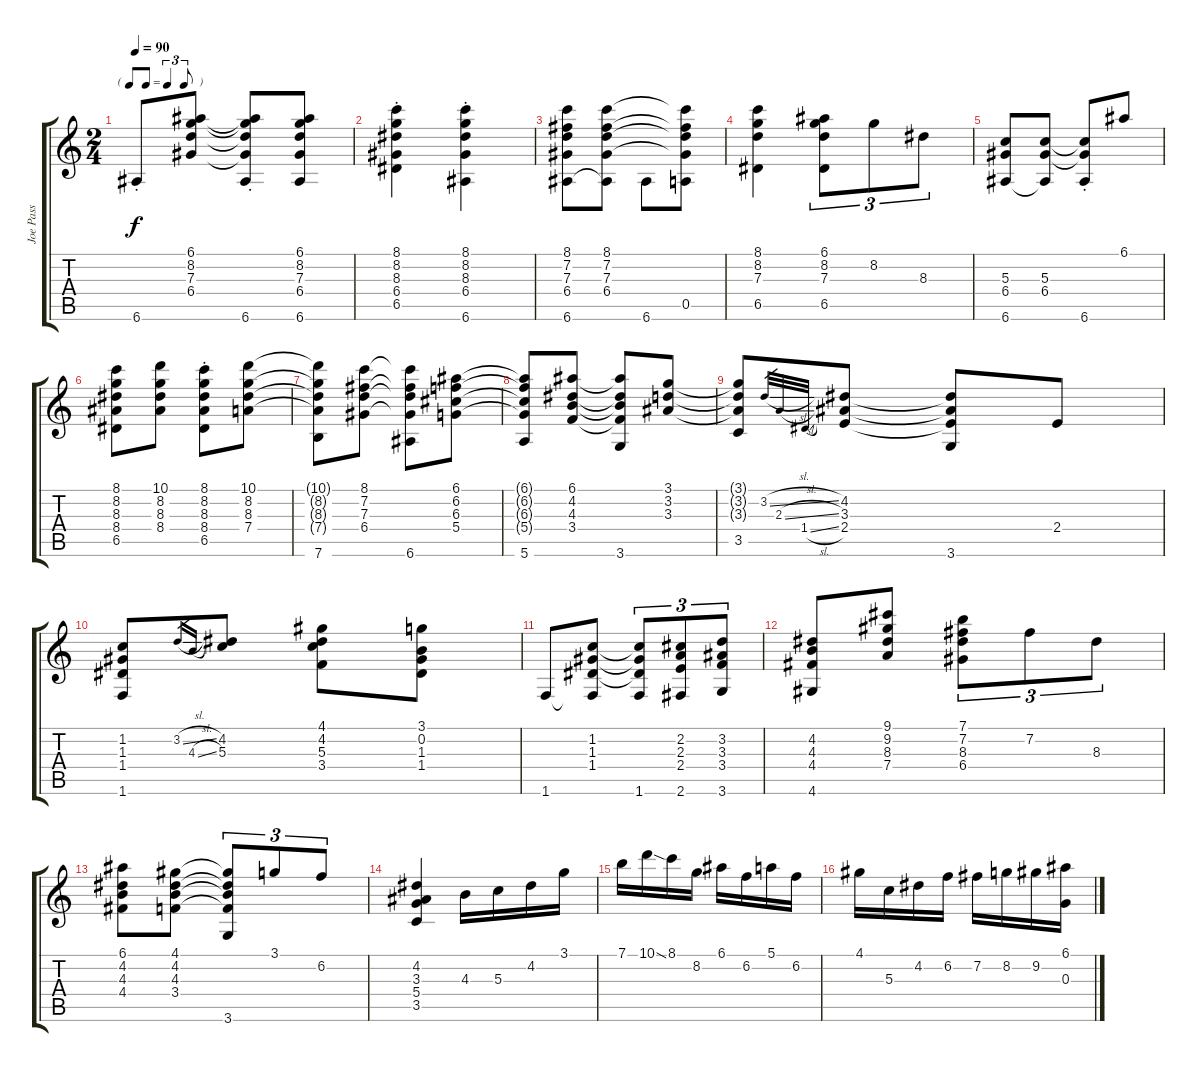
\track ("Joe Pass" "Joe Pass") {instrument electricguitarjazz}
\staff {score tabs}
\tuning (E4 B3 G3 D3 A2 E2) {hide}
\ts (2 4)
\tf triplet8th
\tempo 90
\clef g2
\ks c
6.6{st}.8{dy f} (6.1 8.2 7.3 6.4).8 (6.1{t} 8.2{t} 7.3{t} 6.4{t} 6.6{st}).8 (6.1 8.2 7.3 6.4 6.6).8 |
(8.1{st} 8.2{st} 8.3{st} 6.4 6.5{st}).4 (8.1{st} 8.2{st} 8.3{st} 6.4{st} 6.6{st}).4 |
(8.1 7.2 7.3 6.4 6.6).8 (8.1 7.2 7.3 6.4 6.6{t}).8 6.6.8 (8.1{t} 7.2{t} 7.3{t} 6.4{t} 0.5).8 |
(8.1 8.2 7.3 6.5).4 (6.1 8.2 7.3 6.5).8{tu (3 2)} 8.2.8{tu (3 2)} 8.3.8{tu (3 2)} |
(5.3 6.4 6.6).8 (5.3 6.4 6.6{t}).8 (5.3{t} 6.4{t} 6.6{st}).8 6.1.8 |
(8.1 8.2 8.3 8.4 6.5).8 (10.1 8.2 8.3 8.4).8 (8.1{st} 8.2{st} 8.3{st} 8.4{st} 6.5{st}).8 (10.1 8.2 8.3 7.4).8 |
(10.1{t} 8.2{t} 8.3{t} 7.4{t} 7.6).8 (8.1 7.2 7.3 6.4).8 (8.1{t} 7.2{t} 7.3{t} 6.4{t} 6.6).8 (6.1 6.2 6.3 5.4).8 |
(6.1{t} 6.2{t} 6.3{t} 5.4{t} 5.6).8 (6.1 4.2 4.3 3.4).8 (6.1{t} 4.2{t} 4.3{t} 3.4{t} 3.6).8 (3.1 3.2 3.3).8 |
(3.1{t} 3.2{t} 3.3{t} 3.5).8 3.2{sl}.32{gr} 2.3{sl}.32{gr} 1.4{sl}.32{gr} (4.2 3.3 2.4).8 (4.2{t} 3.3{t} 2.4{t} 3.6).8 2.4.8 |
(1.2 1.3 1.4 1.6).8 3.2{sl}.16{gr} 4.3{sl}.16{gr} (4.2 5.3).8 (4.1 4.2 5.3 3.4).8 (3.1 0.2 1.3 1.4).8 |
1.6.8 (1.2 1.3 1.4 1.6{t}).8 (1.2{t} 1.3{t} 1.4{t} 1.6).8{tu (3 2)} (2.2 2.3 2.4 2.6).8{tu (3 2)} (3.2 3.3 3.4 3.6).8{tu (3 2)} |
(4.2 4.3 4.4 4.6).8 (9.1 9.2 8.3 7.4).8 (7.1 7.2 8.3 6.4).8{tu (3 2)} 7.2.8{tu (3 2)} 8.3.8{tu (3 2)} |
(6.1 4.2 4.3 4.4).8 (4.1 4.2 4.3 3.4).8 (4.1{t} 4.2{t} 4.3{t} 3.4{t} 3.6).8{tu (3 2)} 3.1.8{tu (3 2)} 6.2.8{tu (3 2)} |
(4.2 3.3 5.4 3.5).4 4.3.16 5.3.16 4.2.16 3.1.16 |
7.1.16 10.1{ss}.16 8.1.16 8.2.16 6.1.16 6.2.16 5.1.16 6.2.16 |
4.1.16 5.3.16 4.2.16 6.2.16 7.2.16 8.2.16 9.2.16 (6.1 0.3).16
